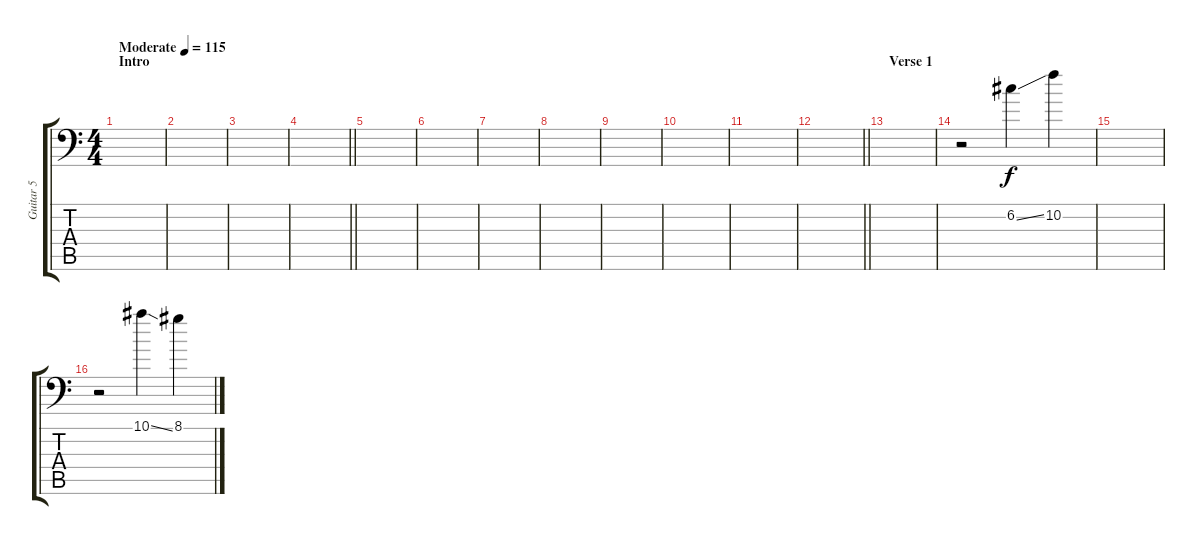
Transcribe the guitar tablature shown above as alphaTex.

\track ("Guitar 5" "Guitar 5") {instrument distortionguitar}
\staff {score tabs}
\tuning (C4 G3 Eb3 Bb2 F2 Bb1) {hide}
\ts (4 4)
\section ("" "Intro")
\tempo (115 "Moderate")
\clef f4
\ks c
|
|
|
\barLineRight lightlight
|
\section ("" "")
|
|
|
|
|
|
|
\barLineRight lightlight
|
\section ("" "Verse 1")
|
r.2{balance 16} 6.2{ss}.4 10.2.4 |
|
r.2 10.1{ss}.4 8.1.4
